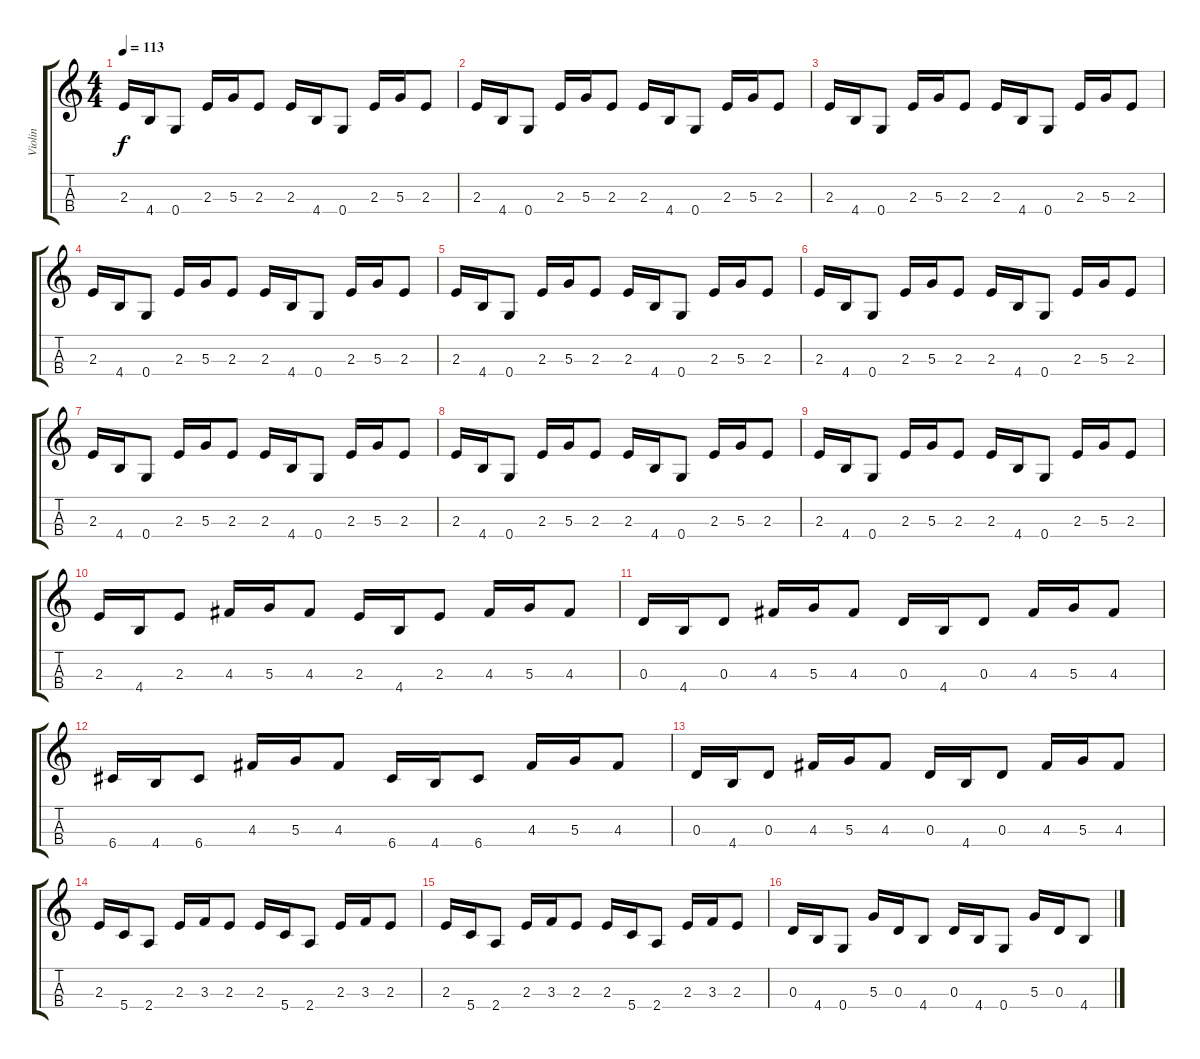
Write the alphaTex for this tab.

\track ("Violin" "Violin") {instrument violin}
\staff {score tabs}
\tuning (E5 A4 D4 G3) {hide}
\ts (4 4)
\tempo 113
\clef g2
\ks c
2.3.16{dy f} 4.4.16 0.4.8 2.3.16 5.3.16 2.3.8 2.3.16 4.4.16 0.4.8 2.3.16 5.3.16 2.3.8 |
2.3.16 4.4.16 0.4.8 2.3.16 5.3.16 2.3.8 2.3.16 4.4.16 0.4.8 2.3.16 5.3.16 2.3.8 |
2.3.16 4.4.16 0.4.8 2.3.16 5.3.16 2.3.8 2.3.16 4.4.16 0.4.8 2.3.16 5.3.16 2.3.8 |
2.3.16 4.4.16 0.4.8 2.3.16 5.3.16 2.3.8 2.3.16 4.4.16 0.4.8 2.3.16 5.3.16 2.3.8 |
2.3.16 4.4.16 0.4.8 2.3.16 5.3.16 2.3.8 2.3.16 4.4.16 0.4.8 2.3.16 5.3.16 2.3.8 |
2.3.16 4.4.16 0.4.8 2.3.16 5.3.16 2.3.8 2.3.16 4.4.16 0.4.8 2.3.16 5.3.16 2.3.8 |
2.3.16 4.4.16 0.4.8 2.3.16 5.3.16 2.3.8 2.3.16 4.4.16 0.4.8 2.3.16 5.3.16 2.3.8 |
2.3.16 4.4.16 0.4.8 2.3.16 5.3.16 2.3.8 2.3.16 4.4.16 0.4.8 2.3.16 5.3.16 2.3.8 |
2.3.16 4.4.16 0.4.8 2.3.16 5.3.16 2.3.8 2.3.16 4.4.16 0.4.8 2.3.16 5.3.16 2.3.8 |
2.3.16 4.4.16 2.3.8 4.3.16 5.3.16 4.3.8 2.3.16 4.4.16 2.3.8 4.3.16 5.3.16 4.3.8 |
0.3.16 4.4.16 0.3.8 4.3.16 5.3.16 4.3.8 0.3.16 4.4.16 0.3.8 4.3.16 5.3.16 4.3.8 |
6.4.16 4.4.16 6.4.8 4.3.16 5.3.16 4.3.8 6.4.16 4.4.16 6.4.8 4.3.16 5.3.16 4.3.8 |
0.3.16 4.4.16 0.3.8 4.3.16 5.3.16 4.3.8 0.3.16 4.4.16 0.3.8 4.3.16 5.3.16 4.3.8 |
2.3.16 5.4.16 2.4.8 2.3.16 3.3.16 2.3.8 2.3.16 5.4.16 2.4.8 2.3.16 3.3.16 2.3.8 |
2.3.16 5.4.16 2.4.8 2.3.16 3.3.16 2.3.8 2.3.16 5.4.16 2.4.8 2.3.16 3.3.16 2.3.8 |
0.3.16 4.4.16 0.4.8 5.3.16 0.3.16 4.4.8 0.3.16 4.4.16 0.4.8 5.3.16 0.3.16 4.4.8
